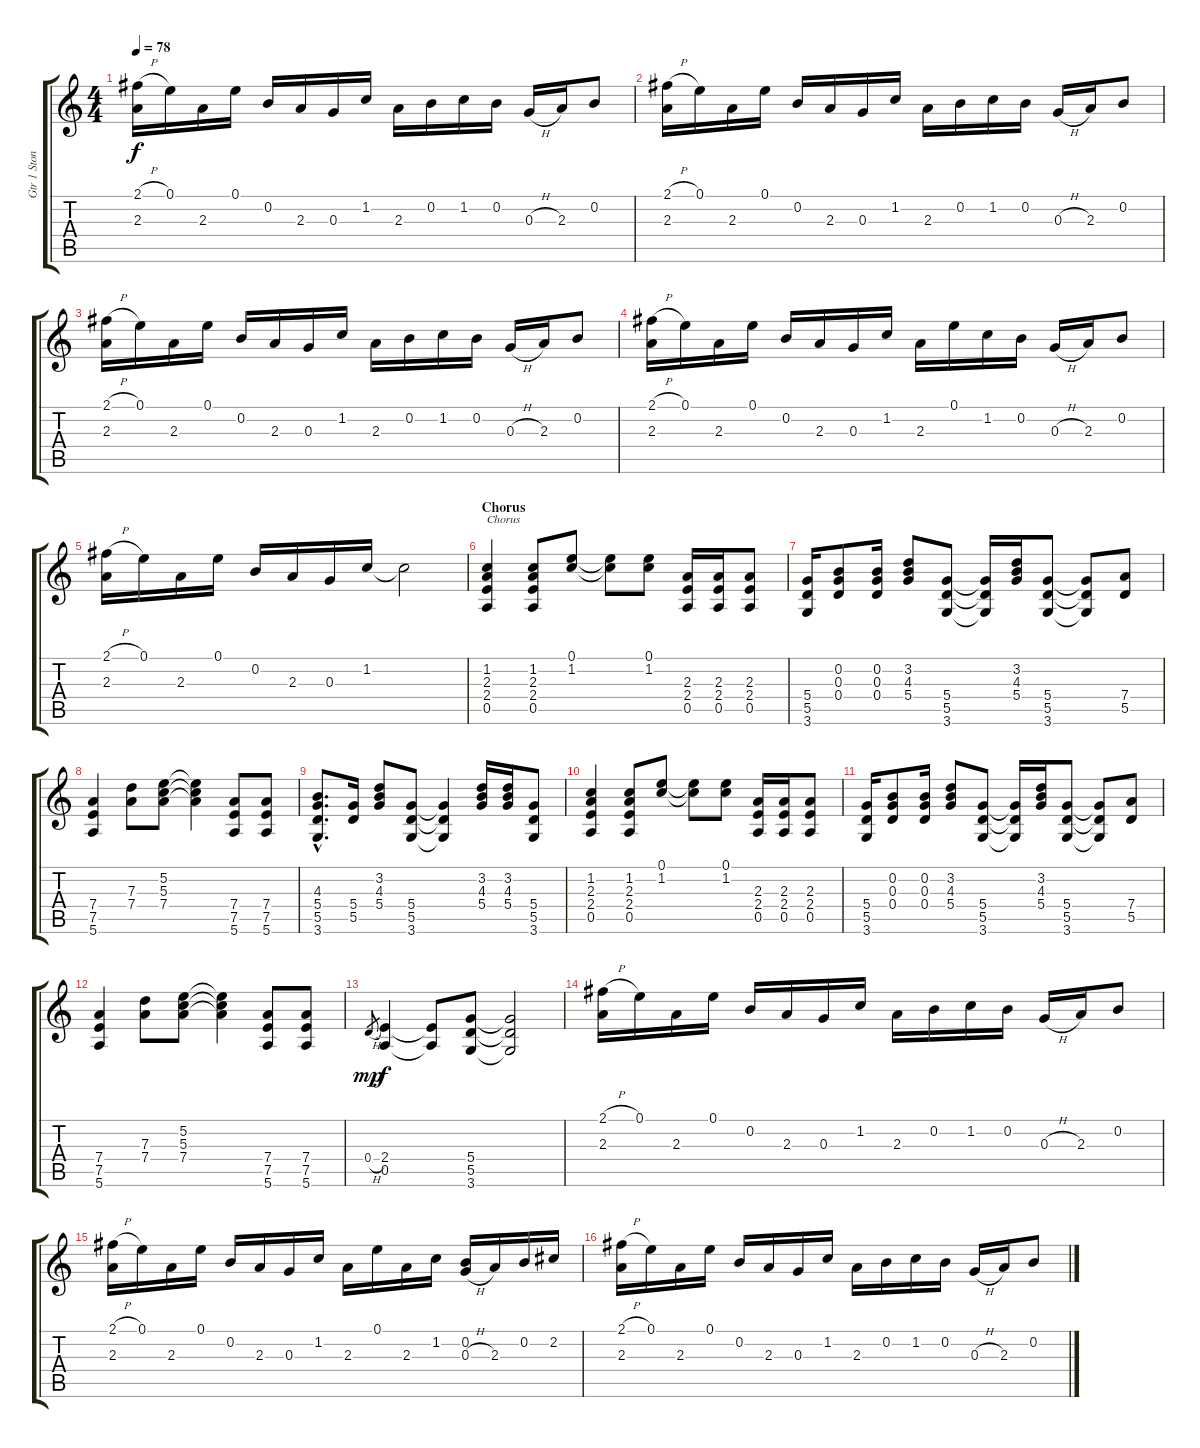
\track ("Gtr 1 Stone Gossard" "Gtr 1 Ston") {instrument electricguitarjazz}
\staff {score tabs}
\tuning (E4 B3 G3 D3 A2 E2) {hide}
\ts (4 4)
\tempo 78
\clef g2
\ks c
(2.1{h} 2.3).16{dy f} 0.1.16 2.3.16 0.1.16 0.2.16 2.3.16 0.3.16 1.2.16 2.3.16 0.2.16 1.2.16 0.2.16 0.3{h}.16 2.3.16 0.2.8 |
(2.1{h} 2.3).16 0.1.16 2.3.16 0.1.16 0.2.16 2.3.16 0.3.16 1.2.16 2.3.16 0.2.16 1.2.16 0.2.16 0.3{h}.16 2.3.16 0.2.8 |
(2.1{h} 2.3).16 0.1.16 2.3.16 0.1.16 0.2.16 2.3.16 0.3.16 1.2.16 2.3.16 0.2.16 1.2.16 0.2.16 0.3{h}.16 2.3.16 0.2.8 |
(2.1{h} 2.3).16 0.1.16 2.3.16 0.1.16 0.2.16 2.3.16 0.3.16 1.2.16 2.3.16 0.1.16 1.2.16 0.2.16 0.3{h}.16 2.3.16 0.2.8 |
(2.1{h} 2.3).16 0.1.16 2.3.16 0.1.16 0.2.16 2.3.16 0.3.16 1.2.16 1.2{t}.2 |
\section ("" "Chorus")
(1.2 2.3 2.4 0.5).4{txt "Chorus"} (1.2 2.3 2.4 0.5).8 (0.1 1.2).8 (0.1{t} 1.2{t}).8 (0.1 1.2).8 (2.3 2.4 0.5).16 (2.3 2.4 0.5).16 (2.3 2.4 0.5).8 |
(5.4 5.5 3.6).16 (0.2 0.3 0.4).8 (0.2 0.3 0.4).16 (3.2 4.3 5.4).8 (5.4 5.5 3.6).8 (5.4{t} 5.5{t} 3.6{t}).16 (3.2 4.3 5.4).16 (5.4 5.5 3.6).8 (5.4{t} 5.5{t} 3.6{t}).8 (7.4 5.5).8 |
(7.4 7.5 5.6).4 (7.3 7.4).8 (5.2 5.3 7.4).8 (5.2{t} 5.3{t} 7.4{t}).4 (7.4 7.5 5.6).8 (7.4 7.5 5.6).8 |
(4.3{hac} 5.4{hac} 5.5{hac} 3.6{hac}).8{d} (5.4 5.5).16 (3.2 4.3 5.4).8 (5.4 5.5 3.6).8 (5.4{t} 5.5{t} 3.6{t}).4 (3.2 4.3 5.4).16 (3.2 4.3 5.4).16 (5.4 5.5 3.6).8 |
(1.2 2.3 2.4 0.5).4 (1.2 2.3 2.4 0.5).8 (0.1 1.2).8 (0.1{t} 1.2{t}).8 (0.1 1.2).8 (2.3 2.4 0.5).16 (2.3 2.4 0.5).16 (2.3 2.4 0.5).8 |
(5.4 5.5 3.6).16 (0.2 0.3 0.4).8 (0.2 0.3 0.4).16 (3.2 4.3 5.4).8 (5.4 5.5 3.6).8 (5.4{t} 5.5{t} 3.6{t}).16 (3.2 4.3 5.4).16 (5.4 5.5 3.6).8 (5.4{t} 5.5{t} 3.6{t}).8 (7.4 5.5).8 |
(7.4 7.5 5.6).4 (7.3 7.4).8 (5.2 5.3 7.4).8 (5.2{t} 5.3{t} 7.4{t}).4 (7.4 7.5 5.6).8 (7.4 7.5 5.6).8 |
0.4{h}.8{gr dy mp} (2.4 0.5).4{dy f} (2.4{t} 0.5{t}).8 (5.4 5.5 3.6).8 (5.4{t} 5.5{t} 3.6{t}).2 |
(2.1{h} 2.3).16 0.1.16 2.3.16 0.1.16 0.2.16 2.3.16 0.3.16 1.2.16 2.3.16 0.2.16 1.2.16 0.2.16 0.3{h}.16 2.3.16 0.2.8 |
(2.1{h} 2.3).16 0.1.16 2.3.16 0.1.16 0.2.16 2.3.16 0.3.16 1.2.16 2.3.16 0.1.16 2.3.16 1.2.16 (0.2 0.3{h}).16 2.3.16 0.2.16 2.2.16 |
(2.1{h} 2.3).16 0.1.16 2.3.16 0.1.16 0.2.16 2.3.16 0.3.16 1.2.16 2.3.16 0.2.16 1.2.16 0.2.16 0.3{h}.16 2.3.16 0.2.8
